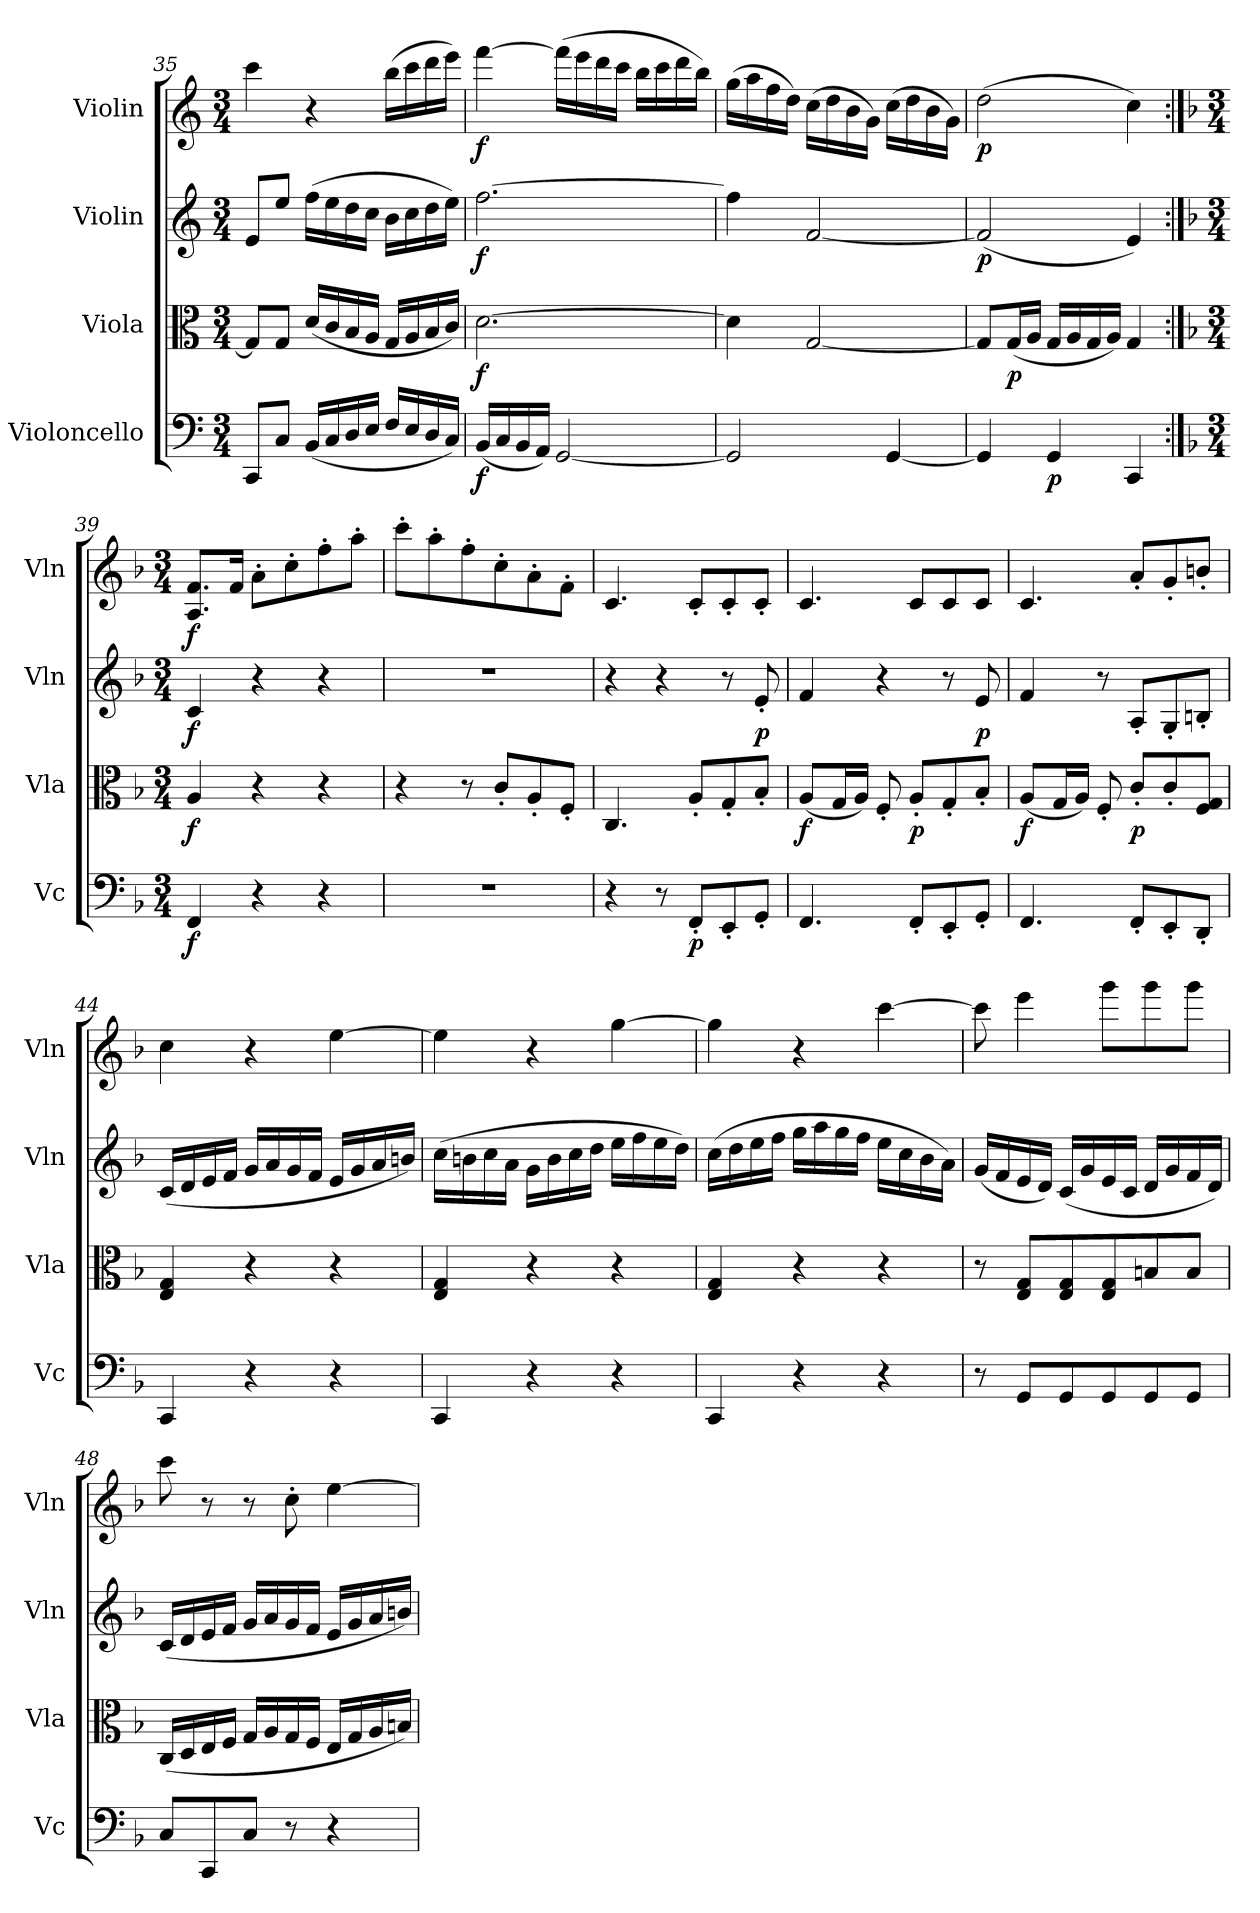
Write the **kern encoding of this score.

**kern	**dynam	**kern	**dynam	**kern	**dynam	**kern	**dynam
*part4	*part4	*part3	*part3	*part2	*part2	*part1	*part1
*staff4	*staff4	*staff3	*staff3	*staff2	*staff2	*staff1	*staff1
*I"Violoncello	*	*I"Viola	*	*I"Violin	*	*I"Violin	*
*I'Vc	*	*I'Vla	*	*I'Vln	*	*I'Vln	*
*clefF4	*	*clefC3	*	*clefG2	*	*clefG2	*
*k[]	*	*k[]	*	*k[]	*	*k[]	*
*C:	*	*C:	*	*C:	*	*C:	*
*M3/4	*	*M3/4	*	*M3/4	*	*M3/4	*
=35	=35	=35	=35	=35	=35	=35	=35
8CC/L	.	8G/L]	.	8e/L	.	4ccc\	.
8C/J	.	8G/J	.	8ee\J	.	.	.
(16BB/LL	.	(16d/LL	.	(16ff\LL	.	4r	.
16C/	.	16c/	.	16ee\	.	.	.
16D/	.	16B/	.	16dd\	.	.	.
16E/JJ	.	16A/JJ	.	16cc\JJ	.	.	.
16F/LL	.	16G/LL	.	16b\LL	.	(16bb\LL	.
16E/	.	16A/	.	16cc\	.	16ccc\	.
16D/	.	16B/	.	16dd\	.	16ddd\	.
16C/JJ)	.	16c/JJ)	.	16ee\JJ)	.	16eee\JJ)	.
=36	=36	=36	=36	=36	=36	=36	=36
(16BB/LL	f	[2.d\	f	[2.ff\	f	[4fff\	f
16C/	.	.	.	.	.	.	.
16BB/	.	.	.	.	.	.	.
16AA/JJ)	.	.	.	.	.	.	.
[2GG/	.	.	.	.	.	(16fff\LL]	.
.	.	.	.	.	.	16eee\	.
.	.	.	.	.	.	16ddd\	.
.	.	.	.	.	.	16ccc\JJ	.
.	.	.	.	.	.	16bb\LL	.
.	.	.	.	.	.	16ccc\	.
.	.	.	.	.	.	16ddd\	.
.	.	.	.	.	.	16bb\JJ)	.
=37	=37	=37	=37	=37	=37	=37	=37
2GG/]	.	4d\]	.	4ff\]	.	(16gg\LL	.
.	.	.	.	.	.	16aa\	.
.	.	.	.	.	.	16ff\	.
.	.	.	.	.	.	16dd\JJ)	.
.	.	[2G/	.	[2f/	.	(16cc\LL	.
.	.	.	.	.	.	16dd\	.
.	.	.	.	.	.	16b\	.
.	.	.	.	.	.	16g\JJ)	.
[4GG/	.	.	.	.	.	(16cc\LL	.
.	.	.	.	.	.	16dd\	.
.	.	.	.	.	.	16b\	.
.	.	.	.	.	.	16g\JJ)	.
=38	=38	=38	=38	=38	=38	=38	=38
4GG/]	.	8G/L]	.	(2f/]	p	(2dd\	p
.	.	(16G/L	p	.	.	.	.
.	.	16A/JJ	.	.	.	.	.
4GG/	p	16G/LL	.	.	.	.	.
.	.	16A/	.	.	.	.	.
.	.	16G/	.	.	.	.	.
.	.	16A/JJ)	.	.	.	.	.
4CC/	.	4G/	.	4e/)	.	4cc\)	.
=39:|!	=39:|!	=39:|!	=39:|!	=39:|!	=39:|!	=39:|!	=39:|!
*k[b-]	*	*k[b-]	*	*k[b-]	*	*k[b-]	*
*M3/4	*	*M3/4	*	*M3/4	*	*M3/4	*
4FF/	f	4A/	f	4c/	f	8.A/ 8.f/L	f
.	.	.	.	.	.	16f/Jk	.
4r	.	4r	.	4r	.	8a'\L	.
.	.	.	.	.	.	8cc'\	.
4r	.	4r	.	4r	.	8ff'\	.
.	.	.	.	.	.	8aa'\J	.
=40	=40	=40	=40	=40	=40	=40	=40
2.r	.	4r	.	2.r	.	8ccc'\L	.
.	.	.	.	.	.	8aa'\	.
.	.	8r	.	.	.	8ff'\	.
.	.	8c'/L	.	.	.	8cc'\	.
.	.	8A'/	.	.	.	8a'\	.
.	.	8F'/J	.	.	.	8f'\J	.
=41	=41	=41	=41	=41	=41	=41	=41
4r	.	4.C/	.	4r	.	4.c/	.
8r	.	.	.	4r	.	.	.
8FF'/L	p	8A'/L	.	.	.	8c'/L	.
8EE'/	.	8G'/	.	8r	.	8c'/	.
8GG'/J	.	8B-'/J	.	8e'/	p	8c'/J	.
=42	=42	=42	=42	=42	=42	=42	=42
4.FF/	.	(8A/L	f	4f/	.	4.c/	.
.	.	16G/L	.	.	.	.	.
.	.	16A/JJ)	.	.	.	.	.
.	.	8F'/	.	4r	.	.	.
8FF'/L	.	8A'/L	p	.	.	8c/L	.
8EE'/	.	8G'/	.	8r	.	8c/	.
8GG'/J	.	8B-'/J	.	8e/	p	8c/J	.
=43	=43	=43	=43	=43	=43	=43	=43
4.FF/	.	(8A/L	f	4f/	.	4.c/	.
.	.	16G/L	.	.	.	.	.
.	.	16A/JJ)	.	.	.	.	.
.	.	8F'/	.	8r	.	.	.
8FF'/L	.	8c'/L	p	8A'/L	.	8a'/L	.
8EE'/	.	8c'/	.	8G'/	.	8g'/	.
8DD'/J	.	8F/ 8G/J	.	8Bn'/J	.	8bn'/J	.
=44	=44	=44	=44	=44	=44	=44	=44
4CC/	.	4E/ 4G/	.	(16c/LL	.	4cc\	.
.	.	.	.	16d/	.	.	.
.	.	.	.	16e/	.	.	.
.	.	.	.	16f/JJ	.	.	.
4r	.	4r	.	16g/LL	.	4r	.
.	.	.	.	16a/	.	.	.
.	.	.	.	16g/	.	.	.
.	.	.	.	16f/JJ	.	.	.
4r	.	4r	.	16e/LL	.	[4ee\	.
.	.	.	.	16g/	.	.	.
.	.	.	.	16a/	.	.	.
.	.	.	.	16bn/JJ)	.	.	.
=45	=45	=45	=45	=45	=45	=45	=45
4CC/	.	4E/ 4G/	.	(16cc\LL	.	4ee\]	.
.	.	.	.	16bn\	.	.	.
.	.	.	.	16cc\	.	.	.
.	.	.	.	16a\JJ	.	.	.
4r	.	4r	.	16g\LL	.	4r	.
.	.	.	.	16b\	.	.	.
.	.	.	.	16cc\	.	.	.
.	.	.	.	16dd\JJ	.	.	.
4r	.	4r	.	16ee\LL	.	[4gg\	.
.	.	.	.	16ff\	.	.	.
.	.	.	.	16ee\	.	.	.
.	.	.	.	16dd\JJ)	.	.	.
=46	=46	=46	=46	=46	=46	=46	=46
4CC/	.	4E/ 4G/	.	(16cc\LL	.	4gg\]	.
.	.	.	.	16dd\	.	.	.
.	.	.	.	16ee\	.	.	.
.	.	.	.	16ff\JJ	.	.	.
4r	.	4r	.	16gg\LL	.	4r	.
.	.	.	.	16aa\	.	.	.
.	.	.	.	16gg\	.	.	.
.	.	.	.	16ff\JJ	.	.	.
4r	.	4r	.	16ee\LL	.	[4ccc\	.
.	.	.	.	16cc\	.	.	.
.	.	.	.	16b-\	.	.	.
.	.	.	.	16a\JJ)	.	.	.
=47	=47	=47	=47	=47	=47	=47	=47
8r	.	8r	.	(16g/LL	.	8ccc\]	.
.	.	.	.	16f/	.	.	.
8GG/L	.	8E/ 8G/L	.	16e/	.	4eee\	.
.	.	.	.	16d/JJ)	.	.	.
8GG/	.	8E/ 8G/	.	(16c/LL	.	.	.
.	.	.	.	16g/	.	.	.
8GG/	.	8E/ 8G/	.	16e/	.	8ggg\L	.
.	.	.	.	16c/JJ	.	.	.
8GG/	.	8Bn/	.	16d/LL	.	8ggg\	.
.	.	.	.	16g/	.	.	.
8GG/J	.	8B/J	.	16f/	.	8ggg\J	.
.	.	.	.	16d/JJ)	.	.	.
=48	=48	=48	=48	=48	=48	=48	=48
8C/L	.	(16C/LL	.	(16c/LL	.	8ccc\	.
.	.	16D/	.	16d/	.	.	.
8CC/	.	16E/	.	16e/	.	8r	.
.	.	16F/JJ	.	16f/JJ	.	.	.
8C/J	.	16G/LL	.	16g/LL	.	8r	.
.	.	16A/	.	16a/	.	.	.
8r	.	16G/	.	16g/	.	8cc'\	.
.	.	16F/JJ	.	16f/JJ	.	.	.
4r	.	16E/LL	.	16e/LL	.	[4ee\	.
.	.	16G/	.	16g/	.	.	.
.	.	16A/	.	16a/	.	.	.
.	.	16Bn/JJ)	.	16bn/JJ)	.	.	.
=	=	=	=	=	=	=	=
*-	*-	*-	*-	*-	*-	*-	*-
